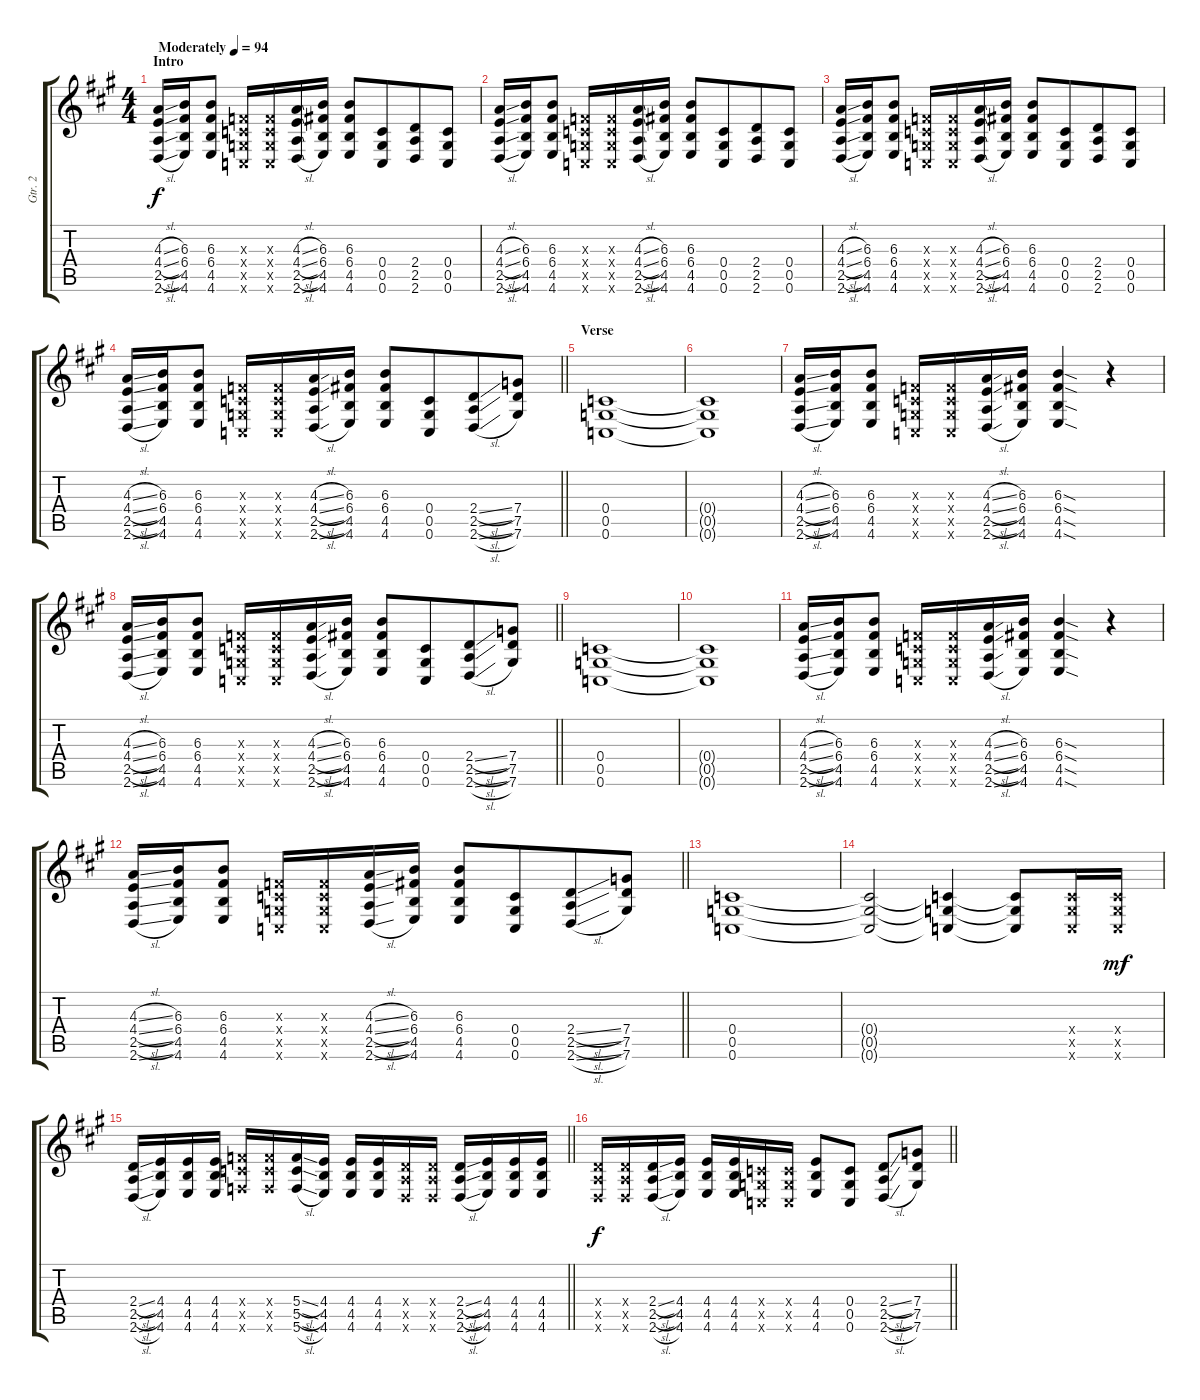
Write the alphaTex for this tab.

\track ("Gtr. 2" "Gtr. 2") {instrument distortionguitar}
\staff {score tabs}
\tuning (D4 A3 F3 C3 G2 C2) {hide}
\ts (4 4)
\section ("" "Intro")
\tempo (94 "Moderately")
\clef g2
\ks a
(4.3{sl} 4.4{sl} 2.5{sl} 2.6{sl}).16{dy f instrument distortionguitar} (6.3 6.4 4.5 4.6).16 (6.3 6.4 4.5 4.6).8 (0.3{x} 0.4{x} 0.5{x} 0.6{x}).16 (0.3{x} 0.4{x} 0.5{x} 0.6{x}).16 (4.3{sl} 4.4{sl} 2.5{sl} 2.6{sl}).16 (6.3 6.4 4.5 4.6).16 (6.3 6.4 4.5 4.6).8 (0.4 0.5 0.6).8{beam merge} (2.4 2.5 2.6).8 (0.4 0.5 0.6).8 |
(4.3{sl} 4.4{sl} 2.5{sl} 2.6{sl}).16 (6.3 6.4 4.5 4.6).16 (6.3 6.4 4.5 4.6).8 (0.3{x} 0.4{x} 0.5{x} 0.6{x}).16 (0.3{x} 0.4{x} 0.5{x} 0.6{x}).16 (4.3{sl} 4.4{sl} 2.5{sl} 2.6{sl}).16 (6.3 6.4 4.5 4.6).16 (6.3 6.4 4.5 4.6).8 (0.4 0.5 0.6).8{beam merge} (2.4 2.5 2.6).8 (0.4 0.5 0.6).8 |
(4.3{sl} 4.4{sl} 2.5{sl} 2.6{sl}).16 (6.3 6.4 4.5 4.6).16 (6.3 6.4 4.5 4.6).8 (0.3{x} 0.4{x} 0.5{x} 0.6{x}).16 (0.3{x} 0.4{x} 0.5{x} 0.6{x}).16 (4.3{sl} 4.4{sl} 2.5{sl} 2.6{sl}).16 (6.3 6.4 4.5 4.6).16 (6.3 6.4 4.5 4.6).8 (0.4 0.5 0.6).8{beam merge} (2.4 2.5 2.6).8 (0.4 0.5 0.6).8 |
\barLineRight lightlight
(4.3{sl} 4.4{sl} 2.5{sl} 2.6{sl}).16 (6.3 6.4 4.5 4.6).16 (6.3 6.4 4.5 4.6).8 (0.3{x} 0.4{x} 0.5{x} 0.6{x}).16 (0.3{x} 0.4{x} 0.5{x} 0.6{x}).16 (4.3{sl} 4.4{sl} 2.5{sl} 2.6{sl}).16 (6.3 6.4 4.5 4.6).16 (6.3 6.4 4.5 4.6).8 (0.4 0.5 0.6).8{beam merge} (2.4{sl} 2.5{sl} 2.6{sl}).8 (7.4 7.5 7.6).8 |
\section ("" "Verse")
(0.4 0.5 0.6).1 |
(0.4{t} 0.5{t} 0.6{t}).1 |
(4.3{sl} 4.4{sl} 2.5{sl} 2.6{sl}).16 (6.3 6.4 4.5 4.6).16 (6.3 6.4 4.5 4.6).8 (0.3{x} 0.4{x} 0.5{x} 0.6{x}).16 (0.3{x} 0.4{x} 0.5{x} 0.6{x}).16 (4.3{sl} 4.4{sl} 2.5{sl} 2.6{sl}).16 (6.3 6.4 4.5 4.6).16 (6.3{sod} 6.4{sod} 4.5{sod} 4.6{sod}).4 r.4 |
\barLineRight lightlight
(4.3{sl} 4.4{sl} 2.5{sl} 2.6{sl}).16 (6.3 6.4 4.5 4.6).16 (6.3 6.4 4.5 4.6).8 (0.3{x} 0.4{x} 0.5{x} 0.6{x}).16 (0.3{x} 0.4{x} 0.5{x} 0.6{x}).16 (4.3{sl} 4.4{sl} 2.5{sl} 2.6{sl}).16 (6.3 6.4 4.5 4.6).16 (6.3 6.4 4.5 4.6).8 (0.4 0.5 0.6).8{beam merge} (2.4{sl} 2.5{sl} 2.6{sl}).8 (7.4 7.5 7.6).8 |
(0.4 0.5 0.6).1 |
(0.4{t} 0.5{t} 0.6{t}).1 |
(4.3{sl} 4.4{sl} 2.5{sl} 2.6{sl}).16 (6.3 6.4 4.5 4.6).16 (6.3 6.4 4.5 4.6).8 (0.3{x} 0.4{x} 0.5{x} 0.6{x}).16 (0.3{x} 0.4{x} 0.5{x} 0.6{x}).16 (4.3{sl} 4.4{sl} 2.5{sl} 2.6{sl}).16 (6.3 6.4 4.5 4.6).16 (6.3{sod} 6.4{sod} 4.5{sod} 4.6{sod}).4 r.4 |
\barLineRight lightlight
(4.3{sl} 4.4{sl} 2.5{sl} 2.6{sl}).16 (6.3 6.4 4.5 4.6).16 (6.3 6.4 4.5 4.6).8 (0.3{x} 0.4{x} 0.5{x} 0.6{x}).16 (0.3{x} 0.4{x} 0.5{x} 0.6{x}).16 (4.3{sl} 4.4{sl} 2.5{sl} 2.6{sl}).16 (6.3 6.4 4.5 4.6).16 (6.3 6.4 4.5 4.6).8 (0.4 0.5 0.6).8{beam merge} (2.4{sl} 2.5{sl} 2.6{sl}).8 (7.4 7.5 7.6).8 |
(0.4 0.5 0.6).1 |
(0.4{t} 0.5{t} 0.6{t}).2 (0.4{t} 0.5{t} 0.6{t}).4 (0.4{t} 0.5{t} 0.6{t}).8 (0.4{x} 0.5{x} 0.6{x}).16 (0.4{x} 0.5{x} 0.6{x}).16{dy mf} |
\barLineRight lightlight
(2.4{sl} 2.5{sl} 2.6{sl}).16 (4.4 4.5 4.6).16 (4.4 4.5 4.6).16 (4.4 4.5 4.6).16 (5.4{x} 5.5{x} 5.6{x}).16 (5.4{x} 5.5{x} 5.6{x}).16 (5.4{sl} 5.5{sl} 5.6{sl}).16 (4.4 4.5 4.6).16 (4.4 4.5 4.6).16 (4.4 4.5 4.6).16 (2.4{x} 2.5{x} 2.6{x}).16 (2.4{x} 2.5{x} 2.6{x}).16 (2.4{sl} 2.5{sl} 2.6{sl}).16 (4.4 4.5 4.6).16 (4.4 4.5 4.6).16 (4.4 4.5 4.6).16 |
\barLineRight lightlight
(2.4{x} 2.5{x} 2.6{x}).16{dy f} (2.4{x} 2.5{x} 2.6{x}).16 (2.4{sl} 2.5{sl} 2.6{sl}).16 (4.4 4.5 4.6).16 (4.4 4.5 4.6).16 (4.4 4.5 4.6).16 (0.4{x} 0.5{x} 0.6{x}).16 (0.4{x} 0.5{x} 0.6{x}).16 (4.4 4.5 4.6).8 (0.4 0.5 0.6).8 (2.4{sl} 2.5{sl} 2.6{sl}).8 (7.4 7.5 7.6).8
